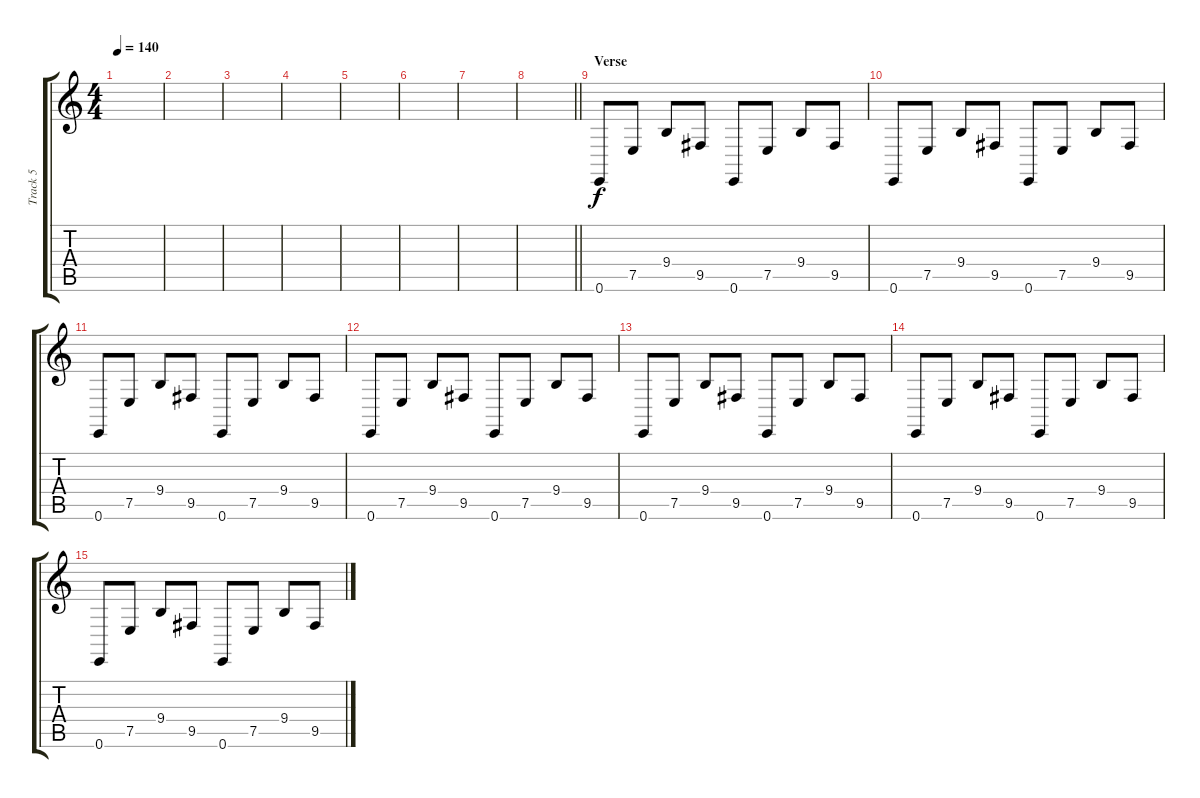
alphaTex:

\track ("Track 5" "Track 5") {instrument glockenspiel}
\staff {score tabs}
\tuning (F4 C4 G3 D3 A2 E2) {hide}
\ts (4 4)
\tempo 140
\clef g2
\ks c
|
|
|
|
|
|
|
\barLineRight lightlight
|
\section ("" "Verse")
0.6.8 7.5.8 9.4.8 9.5.8 0.6.8 7.5.8 9.4.8 9.5.8 |
0.6.8 7.5.8 9.4.8 9.5.8 0.6.8 7.5.8 9.4.8 9.5.8 |
0.6.8 7.5.8 9.4.8 9.5.8 0.6.8 7.5.8 9.4.8 9.5.8 |
0.6.8 7.5.8 9.4.8 9.5.8 0.6.8 7.5.8 9.4.8 9.5.8 |
0.6.8 7.5.8 9.4.8 9.5.8 0.6.8 7.5.8 9.4.8 9.5.8 |
0.6.8 7.5.8 9.4.8 9.5.8 0.6.8 7.5.8 9.4.8 9.5.8 |
0.6.8 7.5.8 9.4.8 9.5.8 0.6.8 7.5.8 9.4.8 9.5.8
